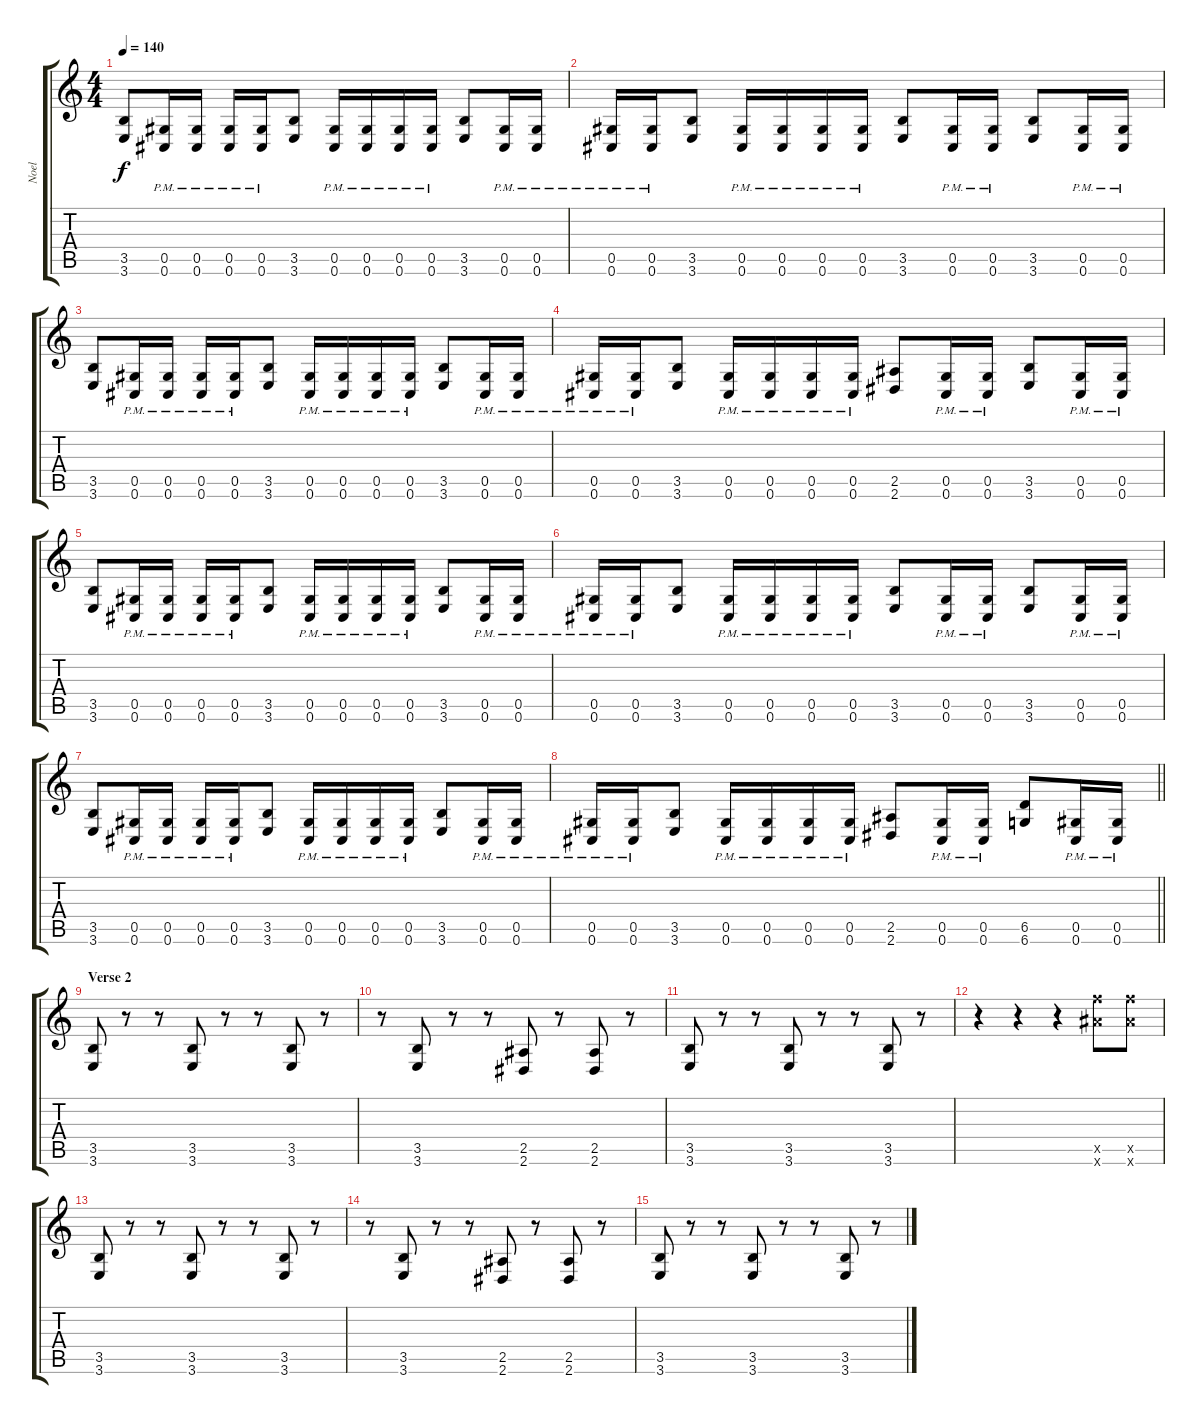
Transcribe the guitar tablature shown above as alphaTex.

\track ("Noel" "Noel") {instrument distortionguitar}
\staff {score tabs}
\tuning (Eb4 Bb3 Gb3 Db3 Ab2 Db2) {hide}
\ts (4 4)
\tempo 140
\clef g2
\ks c
(3.5 3.6).8{dy f} (0.5{pm} 0.6{pm}).16 (0.5{pm} 0.6{pm}).16 (0.5{pm} 0.6{pm}).16 (0.5{pm} 0.6{pm}).16 (3.5 3.6).8 (0.5{pm} 0.6{pm}).16 (0.5{pm} 0.6{pm}).16 (0.5{pm} 0.6{pm}).16 (0.5{pm} 0.6{pm}).16 (3.5 3.6).8 (0.5{pm} 0.6{pm}).16 (0.5{pm} 0.6{pm}).16 |
(0.5{pm} 0.6{pm}).16 (0.5{pm} 0.6{pm}).16 (3.5 3.6).8 (0.5{pm} 0.6{pm}).16 (0.5{pm} 0.6{pm}).16 (0.5{pm} 0.6{pm}).16 (0.5{pm} 0.6{pm}).16 (3.5 3.6).8 (0.5{pm} 0.6{pm}).16 (0.5{pm} 0.6{pm}).16 (3.5 3.6).8 (0.5{pm} 0.6{pm}).16 (0.5{pm} 0.6{pm}).16 |
(3.5 3.6).8 (0.5{pm} 0.6{pm}).16 (0.5{pm} 0.6{pm}).16 (0.5{pm} 0.6{pm}).16 (0.5{pm} 0.6{pm}).16 (3.5 3.6).8 (0.5{pm} 0.6{pm}).16 (0.5{pm} 0.6{pm}).16 (0.5{pm} 0.6{pm}).16 (0.5{pm} 0.6{pm}).16 (3.5 3.6).8 (0.5{pm} 0.6{pm}).16 (0.5{pm} 0.6{pm}).16 |
(0.5{pm} 0.6{pm}).16 (0.5{pm} 0.6{pm}).16 (3.5 3.6).8 (0.5{pm} 0.6{pm}).16 (0.5{pm} 0.6{pm}).16 (0.5{pm} 0.6{pm}).16 (0.5{pm} 0.6{pm}).16 (2.5 2.6).8 (0.5{pm} 0.6{pm}).16 (0.5{pm} 0.6{pm}).16 (3.5 3.6).8 (0.5{pm} 0.6{pm}).16 (0.5{pm} 0.6{pm}).16 |
(3.5 3.6).8 (0.5{pm} 0.6{pm}).16 (0.5{pm} 0.6{pm}).16 (0.5{pm} 0.6{pm}).16 (0.5{pm} 0.6{pm}).16 (3.5 3.6).8 (0.5{pm} 0.6{pm}).16 (0.5{pm} 0.6{pm}).16 (0.5{pm} 0.6{pm}).16 (0.5{pm} 0.6{pm}).16 (3.5 3.6).8 (0.5{pm} 0.6{pm}).16 (0.5{pm} 0.6{pm}).16 |
(0.5{pm} 0.6{pm}).16 (0.5{pm} 0.6{pm}).16 (3.5 3.6).8 (0.5{pm} 0.6{pm}).16 (0.5{pm} 0.6{pm}).16 (0.5{pm} 0.6{pm}).16 (0.5{pm} 0.6{pm}).16 (3.5 3.6).8 (0.5{pm} 0.6{pm}).16 (0.5{pm} 0.6{pm}).16 (3.5 3.6).8 (0.5{pm} 0.6{pm}).16 (0.5{pm} 0.6{pm}).16 |
(3.5 3.6).8 (0.5{pm} 0.6{pm}).16 (0.5{pm} 0.6{pm}).16 (0.5{pm} 0.6{pm}).16 (0.5{pm} 0.6{pm}).16 (3.5 3.6).8 (0.5{pm} 0.6{pm}).16 (0.5{pm} 0.6{pm}).16 (0.5{pm} 0.6{pm}).16 (0.5{pm} 0.6{pm}).16 (3.5 3.6).8 (0.5{pm} 0.6{pm}).16 (0.5{pm} 0.6{pm}).16 |
\barLineRight lightlight
(0.5{pm} 0.6{pm}).16 (0.5{pm} 0.6{pm}).16 (3.5 3.6).8 (0.5{pm} 0.6{pm}).16 (0.5{pm} 0.6{pm}).16 (0.5{pm} 0.6{pm}).16 (0.5{pm} 0.6{pm}).16 (2.5 2.6).8 (0.5{pm} 0.6{pm}).16 (0.5{pm} 0.6{pm}).16 (6.5 6.6).8 (0.5{pm} 0.6{pm}).16 (0.5{pm} 0.6{pm}).16 |
\section ("" "Verse 2")
(3.5 3.6).8 r.8 r.8 (3.5 3.6).8 r.8 r.8 (3.5 3.6).8 r.8 |
r.8 (3.5 3.6).8 r.8 r.8 (2.5 2.6).8 r.8 (2.5 2.6).8 r.8 |
(3.5 3.6).8 r.8 r.8 (3.5 3.6).8 r.8 r.8 (3.5 3.6).8 r.8 |
r.4 r.4 r.4 (21.5{x} 21.6{x}).8 (21.5{x} 21.6{x}).8 |
(3.5 3.6).8 r.8 r.8 (3.5 3.6).8 r.8 r.8 (3.5 3.6).8 r.8 |
r.8 (3.5 3.6).8 r.8 r.8 (2.5 2.6).8 r.8 (2.5 2.6).8 r.8 |
(3.5 3.6).8 r.8 r.8 (3.5 3.6).8 r.8 r.8 (3.5 3.6).8 r.8
